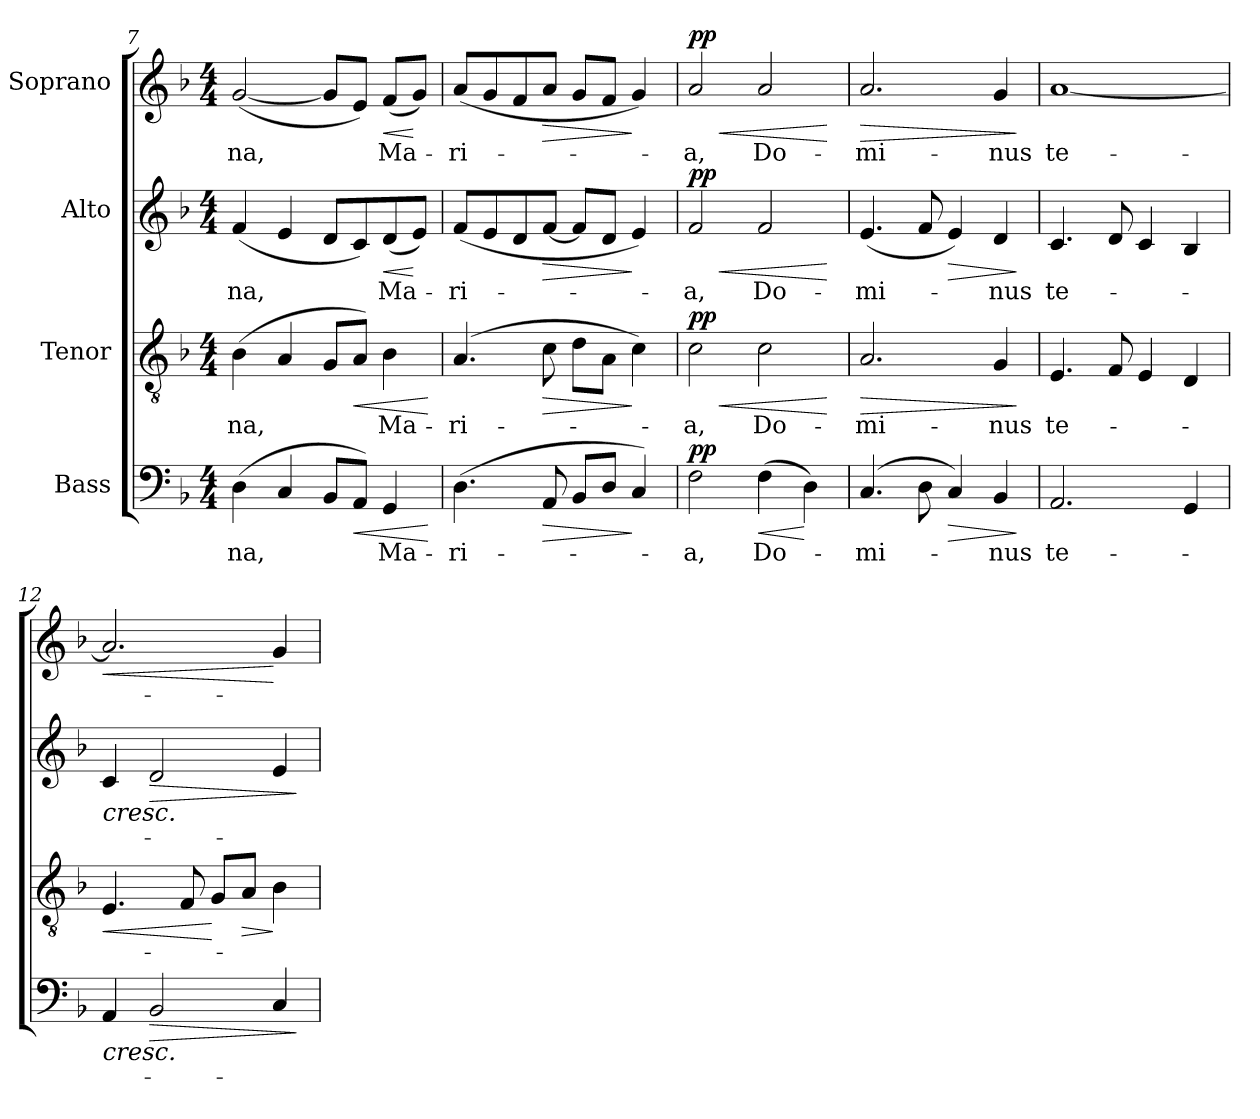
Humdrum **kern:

**kern	**text	**dynam	**kern	**text	**dynam	**kern	**text	**dynam	**kern	**text	**dynam
*part4	*part4	*part4	*part3	*part3	*part3	*part2	*part2	*part2	*part1	*part1	*part1
*staff4	*staff4	*staff4	*staff3	*staff3	*staff3	*staff2	*staff2	*staff2	*staff1	*staff1	*staff1
*I"Bass	*	*	*I"Tenor	*	*	*I"Alto	*	*	*I"Soprano	*	*
*clefF4	*	*	*clefGv2	*	*	*clefG2	*	*	*clefG2	*	*
*ITrd7c12	*	*	*ITrd7c12	*	*	*	*	*	*	*	*
*k[b-]	*	*	*k[b-]	*	*	*k[b-]	*	*	*k[b-]	*	*
*F:	*	*	*F:	*	*	*F:	*	*	*F:	*	*
*M4/4	*	*	*M4/4	*	*	*M4/4	*	*	*M4/4	*	*
=7	=7	=7	=7	=7	=7	=7	=7	=7	=7	=7	=7
!	!LO:LY:b:color=#000000	!	!	!	!	!	!	!	!	!	!
!	!	!	!	!LO:LY:b:color=#000000	!	!	!	!	!	!	!
!	!	!	!	!	!	!	!LO:LY:b:color=#000000	!	!	!	!
!	!	!	!	!	!	!	!	!	!	!LO:LY:b:color=#000000	!
(4DDi\	-na,	.	(4BB-i\	-na,	.	(4fi/	-na,	.	([<2gi/	-na,	.
4CCi/	.	.	4AAi/	.	.	4ei/	.	.	.	.	.
8BBB-i/L	.	.	8GGi/L	.	.	8di/L	.	.	8gi/L]	.	.
!	!	!LO:HP:b	!	!	!LO:HP:b	!	!	!	!	!	!
8AAAi/J)	.	<	8AAi/J)	.	<	8ci/)	.	.	8ei/J)	.	.
!	!LO:LY:b:color=#000000	!	!	!	!	!	!	!	!	!	!
!	!	!	!	!LO:LY:b:color=#000000	!	!	!	!	!	!	!
!	!	!	!	!	!	!	!LO:LY:b:color=#000000	!LO:HP:b	!	!	!
!	!	!	!	!	!	!	!	!	!	!LO:LY:b:color=#000000	!LO:HP:b
4GGGi/	Ma-	.	4BB-i\	Ma-	.	(8di/	Ma-	<	(8fi/L	Ma-	<
.	.	.	.	.	.	8ei/J)	.	[	8gi/J)	.	[
.	.	[	.	.	[	.	.	.	.	.	.
=8	=8	=8	=8	=8	=8	=8	=8	=8	=8	=8	=8
!	!LO:LY:b:color=#000000	!	!	!	!	!	!	!	!	!	!
!	!	!	!	!LO:LY:b:color=#000000	!	!	!	!	!	!	!
!	!	!	!	!	!	!	!LO:LY:b:color=#000000	!	!	!	!
!	!	!	!	!	!	!	!	!	!	!LO:LY:b:color=#000000	!
(4.DDi\	-ri-	.	(4.AAi/	-ri-	.	(8fi/L	-ri-	.	(8ai/L	-ri-	.
.	.	.	.	.	.	8ei/	.	.	8gi/	.	.
.	.	.	.	.	.	8di/	.	.	8fi/	.	.
!	!	!LO:HP:b	!	!	!LO:HP:b	!	!	!LO:HP:b	!	!	!LO:HP:b
8AAAi/	.	>	8Ci\	.	>	[<8fi/J	.	>	8ai/J	.	>
8BBB-i/L	.	.	8Di\L	.	.	8fi/L]	.	.	8gi/L	.	.
8DDi/J	.	.	8AAi\J	.	.	8di/J	.	.	8fi/J	.	.
4CCi/)	.	]	4Ci\)	.	]	4ei/)	.	]	4gi/)	.	]
=9	=9	=9	=9	=9	=9	=9	=9	=9	=9	=9	=9
!	!LO:LY:b:color=#000000	!	!	!	!	!	!	!	!	!	!
!	!	!	!	!LO:LY:b:color=#000000	!LO:HP:b	!	!	!	!	!	!
!	!	!	!	!	!	!	!LO:LY:b:color=#000000	!LO:HP:b	!	!	!
!	!	!	!	!	!	!	!	!	!	!LO:LY:b:color=#000000	!LO:HP:b
2FFi\	-a,	pp	2Ci\	-a,	< pp	2fi/	-a,	< pp	2ai/	-a,	< pp
!	!LO:LY:b:color=#000000	!LO:HP:b	!	!	!	!	!	!	!	!	!
!	!	!	!	!LO:LY:b:color=#000000	!	!	!	!	!	!	!
!	!	!	!	!	!	!	!LO:LY:b:color=#000000	!	!	!	!
!	!	!	!	!	!	!	!	!	!	!LO:LY:b:color=#000000	!
(4FFi\	Do-	<	2Ci\	Do-	.	2fi/	Do-	.	2ai/	Do-	.
4DDi\)	.	[	.	.	.	.	.	.	.	.	.
.	.	.	.	.	[	.	.	[	.	.	[
!!LO:PB:g=z
=10	=10	=10	=10	=10	=10	=10	=10	=10	=10	=10	=10
!	!LO:LY:b:color=#000000	!	!	!	!	!	!	!	!	!	!
!	!	!	!	!LO:LY:b:color=#000000	!LO:HP:b	!	!	!	!	!	!
!	!	!	!	!	!	!	!LO:LY:b:color=#000000	!	!	!	!
!	!	!	!	!	!	!	!	!	!	!LO:LY:b:color=#000000	!LO:HP:b
(4.CCi/	-mi-	.	2.AAi/	-mi-	>	(4.ei/	-mi-	.	2.ai/	-mi-	>
8DDi\	.	.	.	.	.	8fi/	.	.	.	.	.
!	!	!LO:HP:b	!	!	!	!	!	!LO:HP:b	!	!	!
4CCi/)	.	>	.	.	.	4ei/)	.	>	.	.	.
!	!LO:LY:b:color=#000000	!	!	!	!	!	!	!	!	!	!
!	!	!	!	!LO:LY:b:color=#000000	!	!	!	!	!	!	!
!	!	!	!	!	!	!	!LO:LY:b:color=#000000	!	!	!	!
!	!	!	!	!	!	!	!	!	!	!LO:LY:b:color=#000000	!
4BBB-i/	-nus	.	4GGi/	-nus	.	4di/	-nus	.	4gi/	-nus	.
.	.	]	.	.	]	.	.	]	.	.	]
=11	=11	=11	=11	=11	=11	=11	=11	=11	=11	=11	=11
!	!LO:LY:b:color=#000000	!	!	!	!	!	!	!	!	!	!
!	!	!	!	!LO:LY:b:color=#000000	!	!	!	!	!	!	!
!	!	!	!	!	!	!	!LO:LY:b:color=#000000	!	!	!	!
!	!	!	!	!	!	!	!	!	!	!LO:LY:b:color=#000000	!
2.AAAi/	te-	.	4.EEi/	te-	.	4.ci/	te-	.	[<1ai	te-	.
.	.	.	8FFi/	.	.	8di/	.	.	.	.	.
.	.	.	4EEi/	.	.	4ci/	.	.	.	.	.
4GGGi/	.	.	4DDi/	.	.	4B-i/	.	.	.	.	.
=12	=12	=12	=12	=12	=12	=12	=12	=12	=12	=12	=12
!	!	!LO:HP:b	!	!	!LO:HP:b	!	!	!LO:HP:b	!	!	!LO:HP:b
!	!	!	!	!	!	!	!	!	!	!	!LO:HP:n=1:b
4AAAi/	.	<	4.EEi/	.	<	4ci/	.	<	2.ai/]	.	< >
!	!	!LO:HP:b	!	!	!	!	!	!LO:HP:b	!	!	!
2BBB-i/	.	>	.	.	.	2di/	.	>	.	.	.
.	.	.	8FFi/	.	.	.	.	.	.	.	.
.	.	.	8GGi/L	.	[	.	.	.	.	.	.
!	!	!	!	!	!LO:HP:b	!	!	!	!	!	!
.	.	.	8AAi/J	.	>	.	.	.	.	.	.
4CCi/	.	[	4BB-i\	.	]	4ei/	.	[	4gi/	.	[
.	.	]	.	.	.	.	.	]	.	.	]
=	=	=	=	=	=	=	=	=	=	=	=
*-	*-	*-	*-	*-	*-	*-	*-	*-	*-	*-	*-
